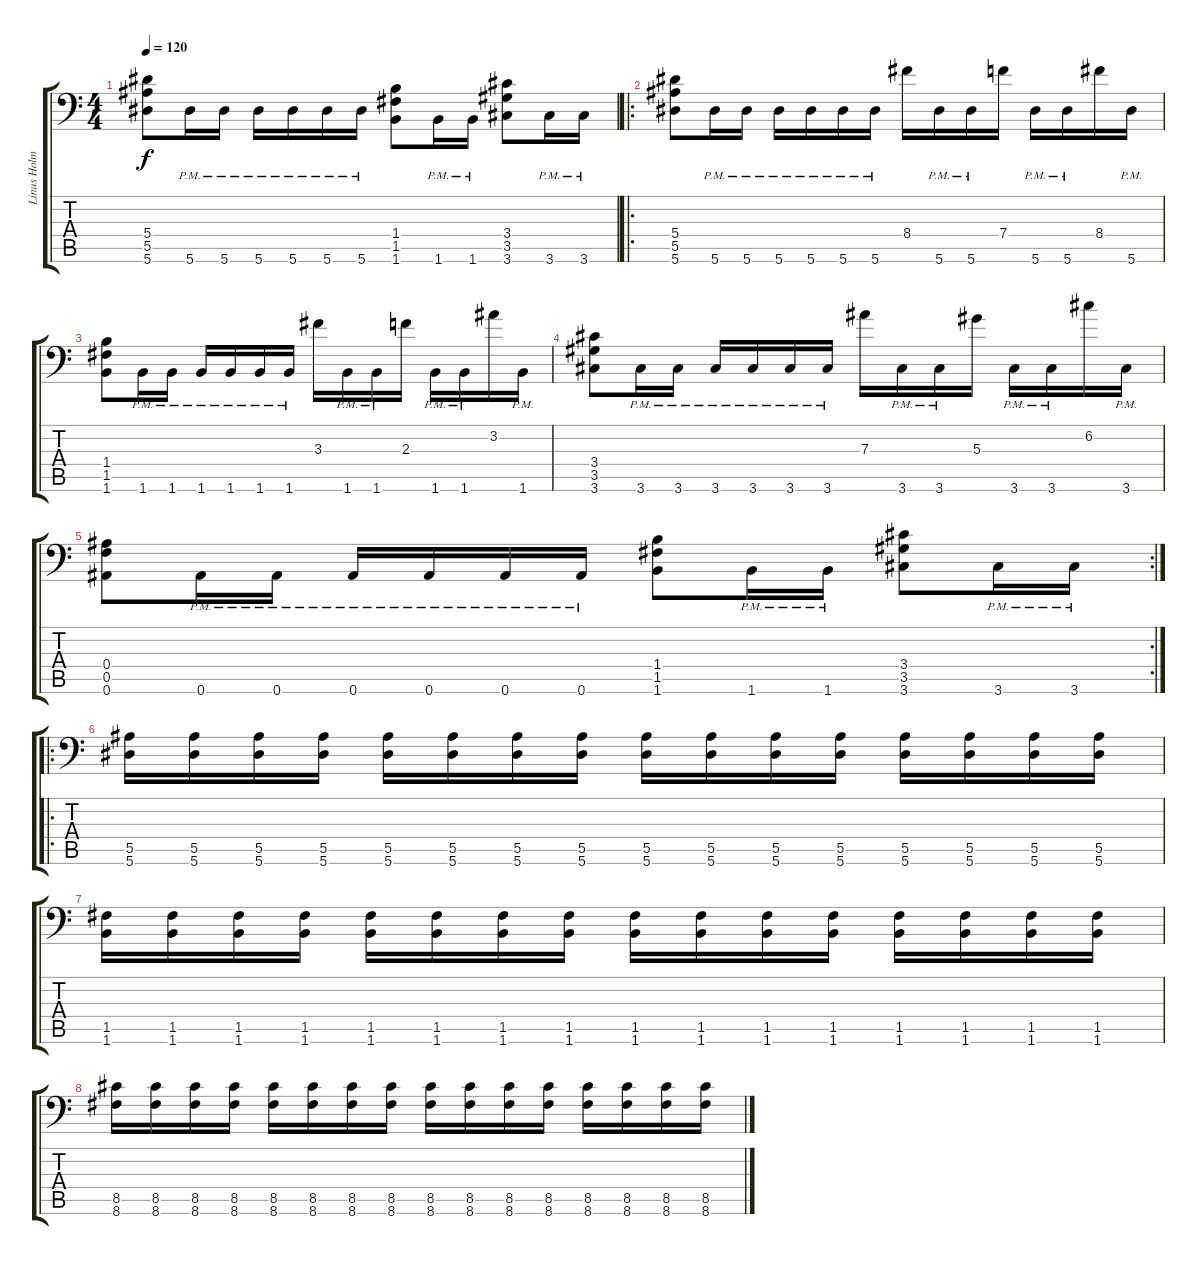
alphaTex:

\track ("Linus Holmgren (Lead)" "Linus Holm") {instrument distortionguitar}
\staff {score tabs}
\tuning (C4 G3 Eb3 Bb2 F2 Bb1) {hide}
\ts (4 4)
\tempo 120
\clef f4
\ks c
(5.4 5.5 5.6).8{dy f} 5.6{pm}.16 5.6{pm}.16 5.6{pm}.16 5.6{pm}.16 5.6{pm}.16 5.6{pm}.16 (1.4 1.5 1.6).8 1.6{pm}.16 1.6{pm}.16 (3.4 3.5 3.6).8 3.6{pm}.16 3.6{pm}.16 |
\ro
(5.4 5.5 5.6).8 5.6{pm}.16 5.6{pm}.16 5.6{pm}.16 5.6{pm}.16 5.6{pm}.16 5.6{pm}.16 8.4.16 5.6{pm}.16 5.6{pm}.16 7.4.16 5.6{pm}.16 5.6{pm}.16 8.4.16 5.6{pm}.16 |
(1.4 1.5 1.6).8 1.6{pm}.16 1.6{pm}.16 1.6{pm}.16 1.6{pm}.16 1.6{pm}.16 1.6{pm}.16 3.3.16 1.6{pm}.16 1.6{pm}.16 2.3.16 1.6{pm}.16 1.6{pm}.16 3.2.16 1.6{pm}.16 |
(3.4 3.5 3.6).8 3.6{pm}.16 3.6{pm}.16 3.6{pm}.16 3.6{pm}.16 3.6{pm}.16 3.6{pm}.16 7.3.16 3.6{pm}.16 3.6{pm}.16 5.3.16 3.6{pm}.16 3.6{pm}.16 6.2.16 3.6{pm}.16 |
\rc 2
(0.4 0.5 0.6).8 0.6{pm}.16 0.6{pm}.16 0.6{pm}.16 0.6{pm}.16 0.6{pm}.16 0.6{pm}.16 (1.4 1.5 1.6).8 1.6{pm}.16 1.6{pm}.16 (3.4 3.5 3.6).8 3.6{pm}.16 3.6{pm}.16 |
\ro
(5.5 5.6).16 (5.5 5.6).16 (5.5 5.6).16 (5.5 5.6).16 (5.5 5.6).16 (5.5 5.6).16 (5.5 5.6).16 (5.5 5.6).16 (5.5 5.6).16 (5.5 5.6).16 (5.5 5.6).16 (5.5 5.6).16 (5.5 5.6).16 (5.5 5.6).16 (5.5 5.6).16 (5.5 5.6).16 |
(1.5 1.6).16 (1.5 1.6).16 (1.5 1.6).16 (1.5 1.6).16 (1.5 1.6).16 (1.5 1.6).16 (1.5 1.6).16 (1.5 1.6).16 (1.5 1.6).16 (1.5 1.6).16 (1.5 1.6).16 (1.5 1.6).16 (1.5 1.6).16 (1.5 1.6).16 (1.5 1.6).16 (1.5 1.6).16 |
(8.5 8.6).16 (8.5 8.6).16 (8.5 8.6).16 (8.5 8.6).16 (8.5 8.6).16 (8.5 8.6).16 (8.5 8.6).16 (8.5 8.6).16 (8.5 8.6).16 (8.5 8.6).16 (8.5 8.6).16 (8.5 8.6).16 (8.5 8.6).16 (8.5 8.6).16 (8.5 8.6).16 (8.5 8.6).16
